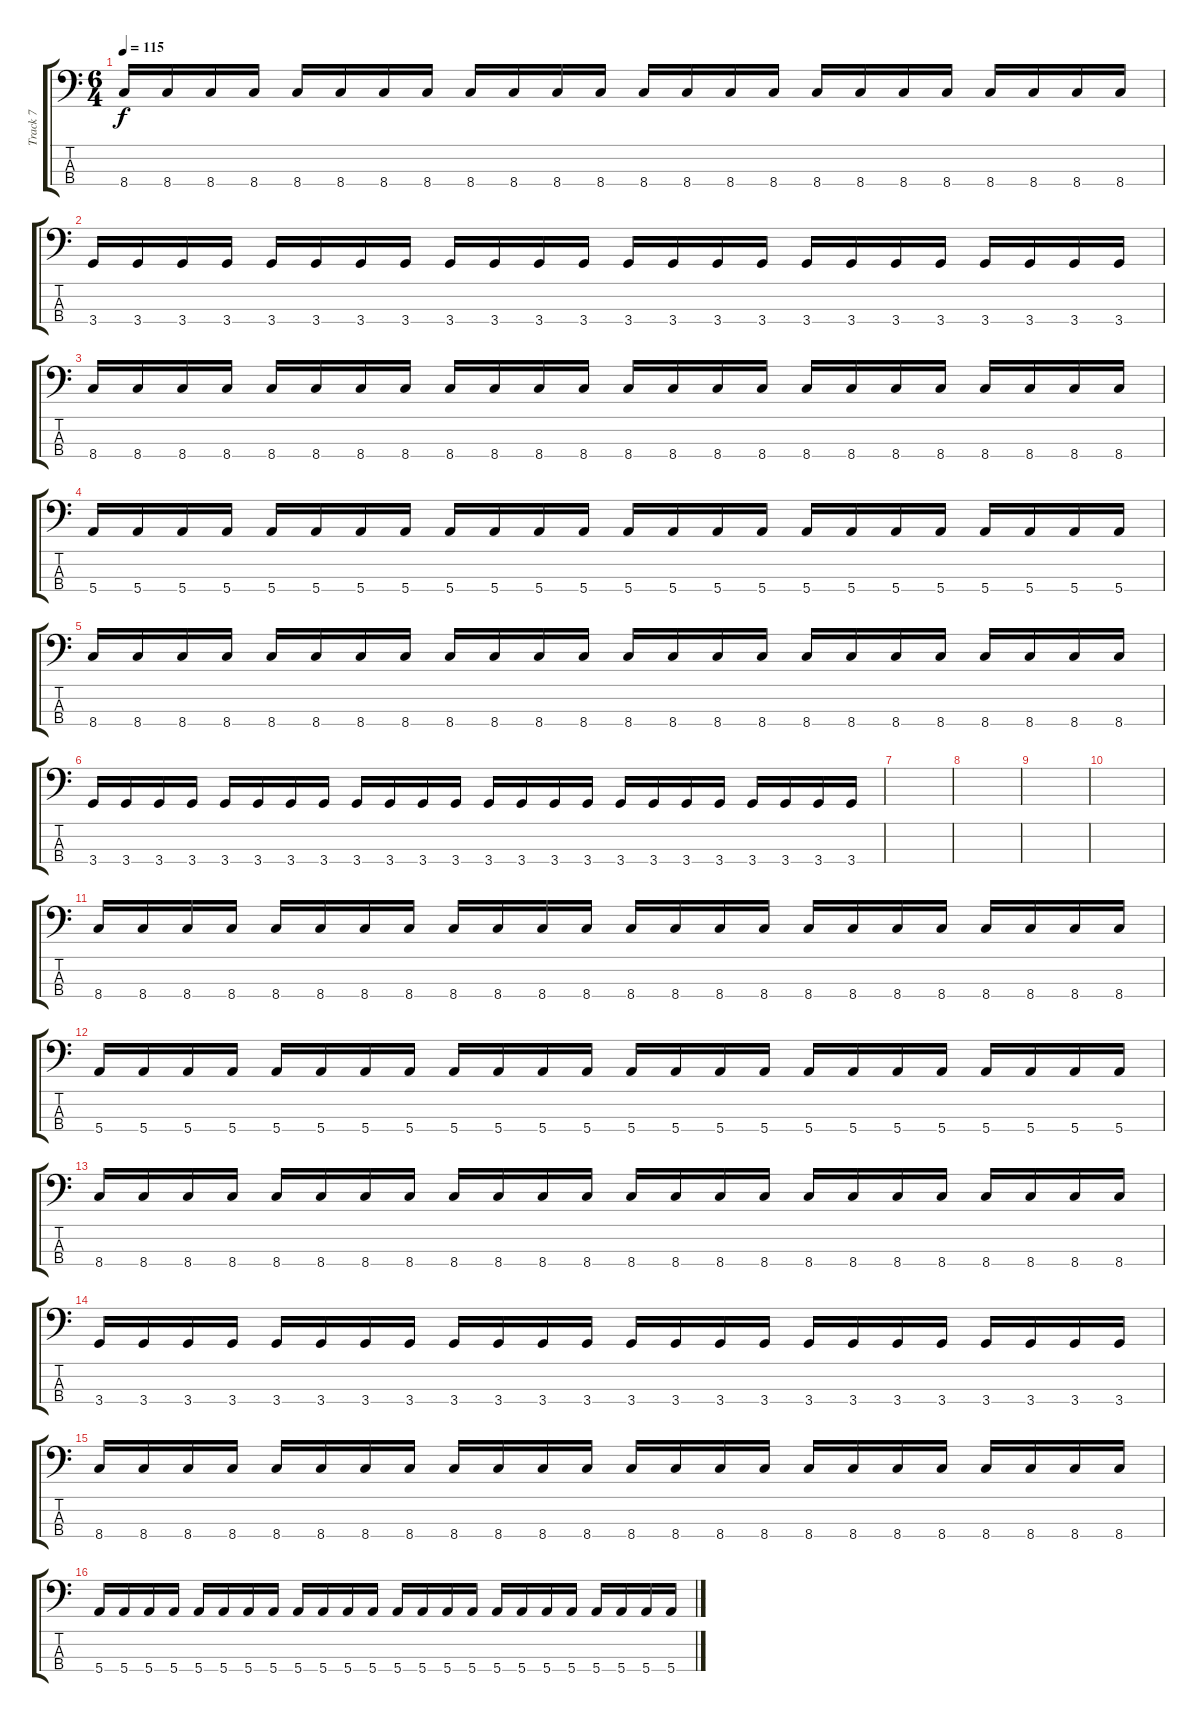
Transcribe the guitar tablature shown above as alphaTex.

\track ("Track 7" "Track 7") {instrument electricbassfinger}
\staff {score tabs}
\tuning (G2 D2 A1 E1) {hide}
\ts (6 4)
\tempo 115
\clef f4
\ks c
8.4.16{dy f} 8.4.16 8.4.16 8.4.16 8.4.16 8.4.16 8.4.16 8.4.16 8.4.16 8.4.16 8.4.16 8.4.16 8.4.16 8.4.16 8.4.16 8.4.16 8.4.16 8.4.16 8.4.16 8.4.16 8.4.16 8.4.16 8.4.16 8.4.16 |
3.4.16 3.4.16 3.4.16 3.4.16 3.4.16 3.4.16 3.4.16 3.4.16 3.4.16 3.4.16 3.4.16 3.4.16 3.4.16 3.4.16 3.4.16 3.4.16 3.4.16 3.4.16 3.4.16 3.4.16 3.4.16 3.4.16 3.4.16 3.4.16 |
8.4.16 8.4.16 8.4.16 8.4.16 8.4.16 8.4.16 8.4.16 8.4.16 8.4.16 8.4.16 8.4.16 8.4.16 8.4.16 8.4.16 8.4.16 8.4.16 8.4.16 8.4.16 8.4.16 8.4.16 8.4.16 8.4.16 8.4.16 8.4.16 |
5.4.16 5.4.16 5.4.16 5.4.16 5.4.16 5.4.16 5.4.16 5.4.16 5.4.16 5.4.16 5.4.16 5.4.16 5.4.16 5.4.16 5.4.16 5.4.16 5.4.16 5.4.16 5.4.16 5.4.16 5.4.16 5.4.16 5.4.16 5.4.16 |
8.4.16 8.4.16 8.4.16 8.4.16 8.4.16 8.4.16 8.4.16 8.4.16 8.4.16 8.4.16 8.4.16 8.4.16 8.4.16 8.4.16 8.4.16 8.4.16 8.4.16 8.4.16 8.4.16 8.4.16 8.4.16 8.4.16 8.4.16 8.4.16 |
3.4.16 3.4.16 3.4.16 3.4.16 3.4.16 3.4.16 3.4.16 3.4.16 3.4.16 3.4.16 3.4.16 3.4.16 3.4.16 3.4.16 3.4.16 3.4.16 3.4.16 3.4.16 3.4.16 3.4.16 3.4.16 3.4.16 3.4.16 3.4.16 |
|
|
|
|
8.4.16 8.4.16 8.4.16 8.4.16 8.4.16 8.4.16 8.4.16 8.4.16 8.4.16 8.4.16 8.4.16 8.4.16 8.4.16 8.4.16 8.4.16 8.4.16 8.4.16 8.4.16 8.4.16 8.4.16 8.4.16 8.4.16 8.4.16 8.4.16 |
5.4.16 5.4.16 5.4.16 5.4.16 5.4.16 5.4.16 5.4.16 5.4.16 5.4.16 5.4.16 5.4.16 5.4.16 5.4.16 5.4.16 5.4.16 5.4.16 5.4.16 5.4.16 5.4.16 5.4.16 5.4.16 5.4.16 5.4.16 5.4.16 |
8.4.16 8.4.16 8.4.16 8.4.16 8.4.16 8.4.16 8.4.16 8.4.16 8.4.16 8.4.16 8.4.16 8.4.16 8.4.16 8.4.16 8.4.16 8.4.16 8.4.16 8.4.16 8.4.16 8.4.16 8.4.16 8.4.16 8.4.16 8.4.16 |
3.4.16 3.4.16 3.4.16 3.4.16 3.4.16 3.4.16 3.4.16 3.4.16 3.4.16 3.4.16 3.4.16 3.4.16 3.4.16 3.4.16 3.4.16 3.4.16 3.4.16 3.4.16 3.4.16 3.4.16 3.4.16 3.4.16 3.4.16 3.4.16 |
8.4.16 8.4.16 8.4.16 8.4.16 8.4.16 8.4.16 8.4.16 8.4.16 8.4.16 8.4.16 8.4.16 8.4.16 8.4.16 8.4.16 8.4.16 8.4.16 8.4.16 8.4.16 8.4.16 8.4.16 8.4.16 8.4.16 8.4.16 8.4.16 |
5.4.16 5.4.16 5.4.16 5.4.16 5.4.16 5.4.16 5.4.16 5.4.16 5.4.16 5.4.16 5.4.16 5.4.16 5.4.16 5.4.16 5.4.16 5.4.16 5.4.16 5.4.16 5.4.16 5.4.16 5.4.16 5.4.16 5.4.16 5.4.16
